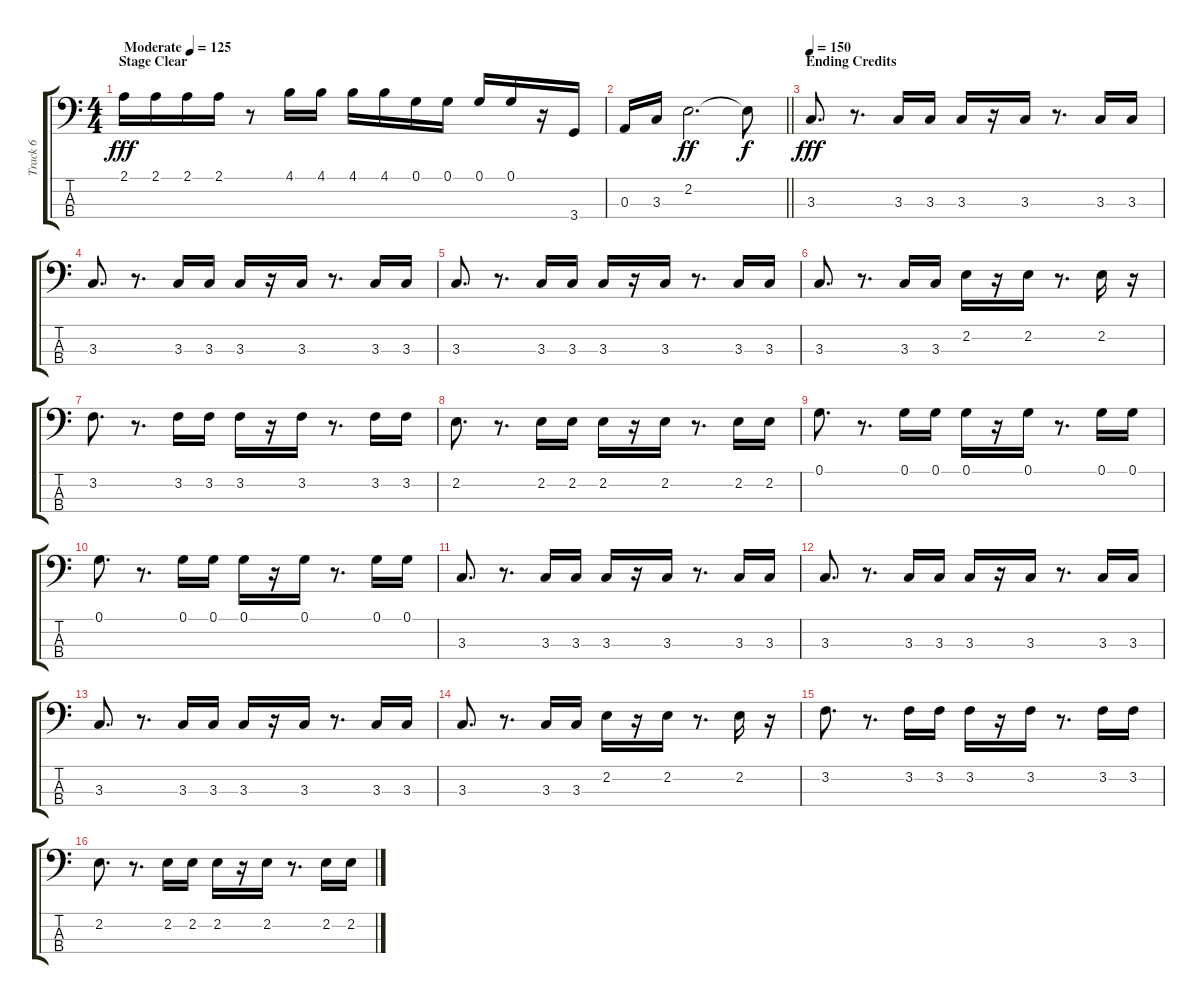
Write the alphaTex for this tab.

\track ("Track 6" "Track 6") {instrument slapbass2}
\staff {score tabs}
\tuning (G2 D2 A1 E1) {hide}
\ts (4 4)
\section ("" "Stage Clear")
\tempo (125 "Moderate")
\clef f4
\ks c
2.1.16{dy fff instrument slapbass2} 2.1.16 2.1.16 2.1.16 r.8 4.1.16 4.1.16 4.1.16 4.1.16 0.1.16 0.1.16 0.1.16 0.1.16 r.16 3.4.16 |
\barLineRight lightlight
0.3.16 3.3.16 2.2.2{d dy ff} 2.2{t}.8{dy f} |
\section ("" "Ending Credits")
\tempo 150
3.3.8{d dy fff} r.8{d} 3.3.16 3.3.16 3.3.16 r.16 3.3.16 r.8{d} 3.3.16 3.3.16 |
3.3.8{d} r.8{d} 3.3.16 3.3.16 3.3.16 r.16 3.3.16 r.8{d} 3.3.16 3.3.16 |
3.3.8{d} r.8{d} 3.3.16 3.3.16 3.3.16 r.16 3.3.16 r.8{d} 3.3.16 3.3.16 |
3.3.8{d} r.8{d} 3.3.16 3.3.16 2.2.16 r.16 2.2.16 r.8{d} 2.2.16 r.16 |
3.2.8{d} r.8{d} 3.2.16 3.2.16 3.2.16 r.16 3.2.16 r.8{d} 3.2.16 3.2.16 |
2.2.8{d} r.8{d} 2.2.16 2.2.16 2.2.16 r.16 2.2.16 r.8{d} 2.2.16 2.2.16 |
0.1.8{d} r.8{d} 0.1.16 0.1.16 0.1.16 r.16 0.1.16 r.8{d} 0.1.16 0.1.16 |
0.1.8{d} r.8{d} 0.1.16 0.1.16 0.1.16 r.16 0.1.16 r.8{d} 0.1.16 0.1.16 |
3.3.8{d} r.8{d} 3.3.16 3.3.16 3.3.16 r.16 3.3.16 r.8{d} 3.3.16 3.3.16 |
3.3.8{d} r.8{d} 3.3.16 3.3.16 3.3.16 r.16 3.3.16 r.8{d} 3.3.16 3.3.16 |
3.3.8{d} r.8{d} 3.3.16 3.3.16 3.3.16 r.16 3.3.16 r.8{d} 3.3.16 3.3.16 |
3.3.8{d} r.8{d} 3.3.16 3.3.16 2.2.16 r.16 2.2.16 r.8{d} 2.2.16 r.16 |
3.2.8{d} r.8{d} 3.2.16 3.2.16 3.2.16 r.16 3.2.16 r.8{d} 3.2.16 3.2.16 |
2.2.8{d} r.8{d} 2.2.16 2.2.16 2.2.16 r.16 2.2.16 r.8{d} 2.2.16 2.2.16
